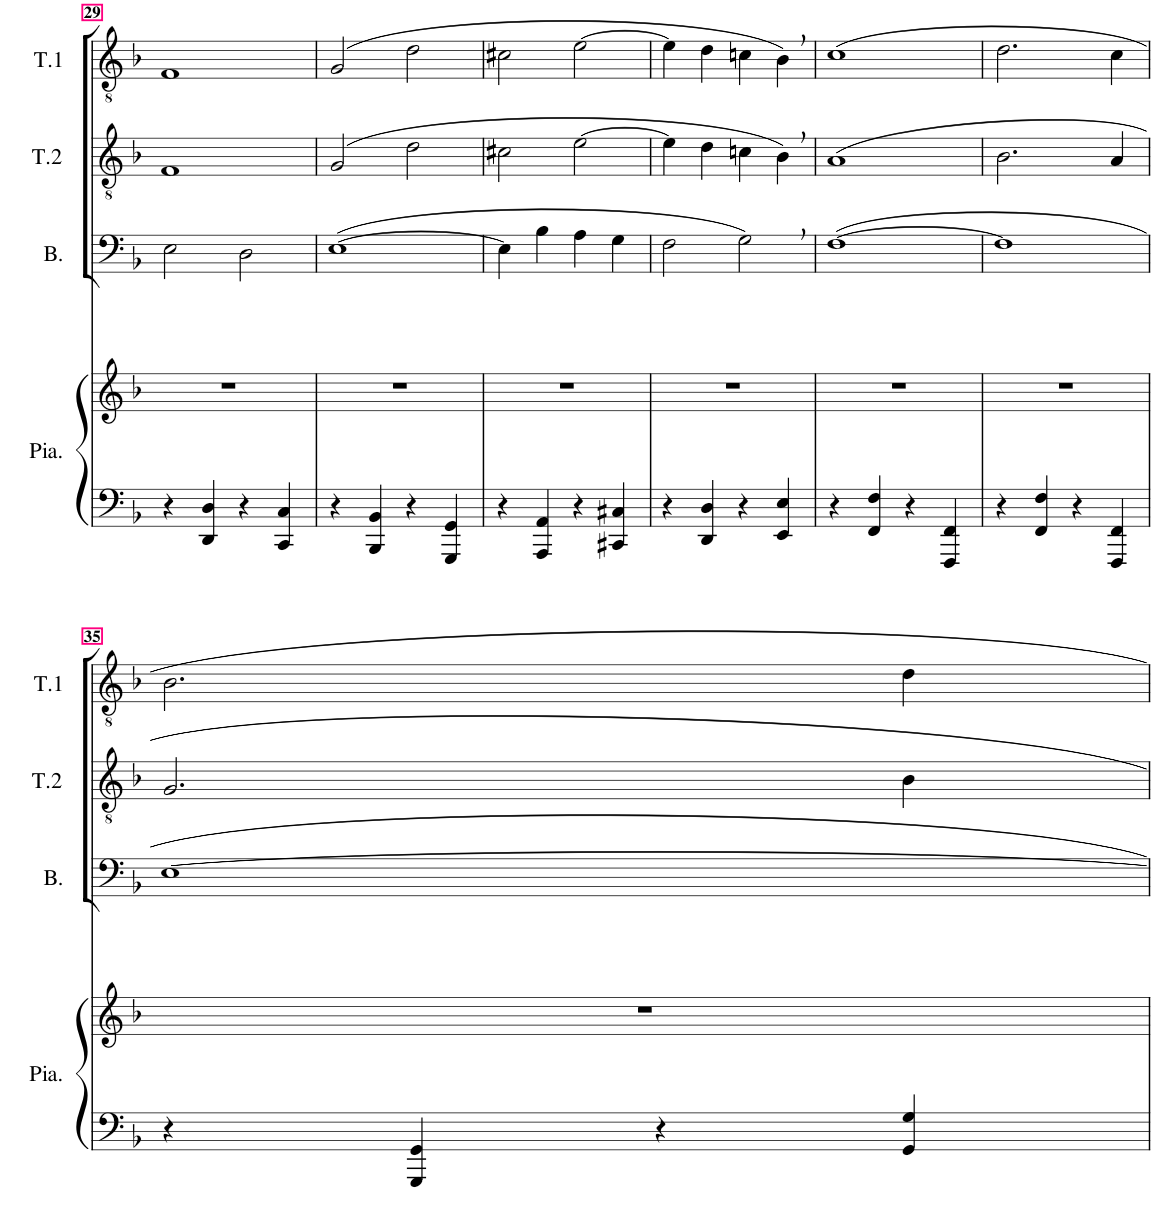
**kern	**kern	**kern	**kern
*part4	*part3	*part2	*part1
*staff4	*staff3	*staff2	*staff1
*I"Piano	*I"Basse	*I"Ténor 2	*I"Ténor 1
*I'Pia.	*I'B.	*I'T.2	*I'T.1
!!LO:PB:g=z
*clefF4	*clefF4	*clefGv2	*clefGv2
*k[b-]	*k[b-]	*k[b-]	*k[b-]
*M2/2	*M2/2	*M2/2	*M2/2
*met(c|)	*met(c|)	*met(c|)	*met(c|)
=29	=29	=29	=29
4r	2E\	1F	1F
4DD/ 4D/	.	.	.
4r	2D\	.	.
4CC/ 4C/	.	.	.
=30	=30	=30	=30
4r	([1E	(2G/	(2G/
4BBB-/ 4BB-/	.	.	.
4r	.	2d\	2d\
4GGG/ 4GG/	.	.	.
=31	=31	=31	=31
4r	4E\]	2c#X\	2c#X\
4AAA/ 4AA/	4B-\	.	.
4r	4A\	[2e\	[2e\
4CC#X/ 4C#X/	4G\	.	.
=32	=32	=32	=32
4r	2F\	4e\]	4e\]
4DD/ 4D/	.	4d\	4d\
4r	2G,\)	4cn\	4cn\
4EE/ 4E/	.	4B-,\)	4B-,\)
=33	=33	=33	=33
4r	[1F	1A	1c
4FF/ 4F/	.	.	.
4r	.	.	.
4FFF/ 4FF/	.	.	.
=34	=34	=34	=34
4r	1F]	2.B-\	2.d\
4FF/ 4F/	.	.	.
4r	.	.	.
4FFF/ 4FF/	.	4A/	4c\
!!LO:LB:g=z
=35	=35	=35	=35
4r	[1E	2.G/	2.B-\
4GGG/ 4GG/	.	.	.
4r	.	.	.
4GG/ 4G/	.	4B-\	4d\
=	=	=	=
*-	*-	*-	*-
